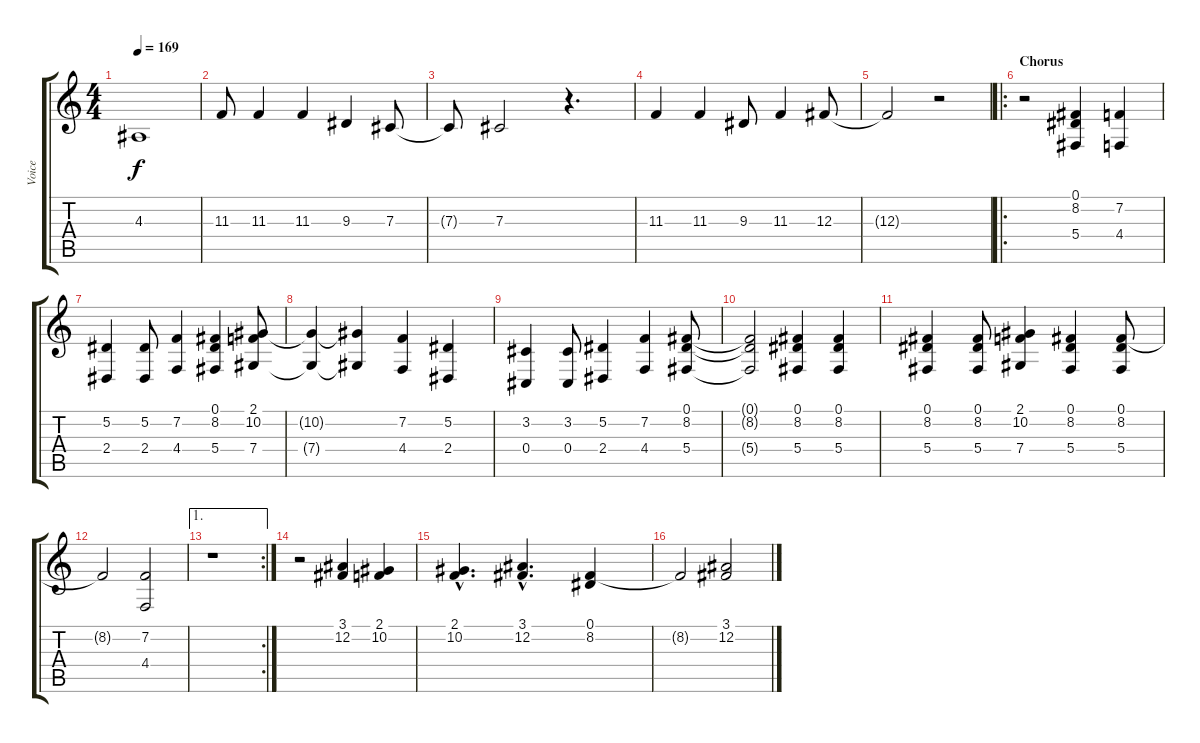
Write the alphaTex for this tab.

\track ("Voice" "Voice") {instrument lead6voice}
\staff {score tabs}
\tuning (Eb4 Bb3 Gb3 Db3 Ab2 Eb2) {hide}
\ts (4 4)
\tempo 169
\clef g2
\ks c
4.3{t}.1{dy f} |
11.3.8 11.3.4 11.3.4 9.3.4 7.3.8 |
7.3{t}.8 7.3.2 r.4{d} |
11.3.4 11.3.4 9.3.8 11.3.4 12.3.8 |
12.3{t}.2 r.2 |
\ro
\section ("" "Chorus")
r.2 (0.1 8.2 5.4).4 (7.2 4.4).4 |
(5.2 2.4).4 (5.2 2.4).8 (7.2 4.4).4 (0.1 8.2 5.4).4 (2.1 10.2 7.4).8 |
(10.2{t} 7.4{t}).4 (10.2{t} 7.4{t}).4 (7.2 4.4).4 (5.2 2.4).4 |
(3.2 0.4).4 (3.2 0.4).8 (5.2 2.4).4 (7.2 4.4).4 (0.1 8.2 5.4).8 |
(0.1{t} 8.2{t} 5.4{t}).2 (0.1 8.2 5.4).4 (0.1 8.2 5.4).4 |
(0.1 8.2 5.4).4 (0.1 8.2 5.4).8 (2.1 10.2 7.4).4 (0.1 8.2 5.4).4 (0.1 8.2 5.4).8 |
8.2{t}.2 (7.2 4.4).2 |
\ae 1
\rc 2
r.1 |
r.2 (3.1 12.2).4 (2.1 10.2).4 |
(2.1{hac} 10.2{hac}).4{d} (3.1{hac} 12.2{hac}).4{d} (0.1 8.2).4 |
8.2{t}.2 (3.1 12.2).2
